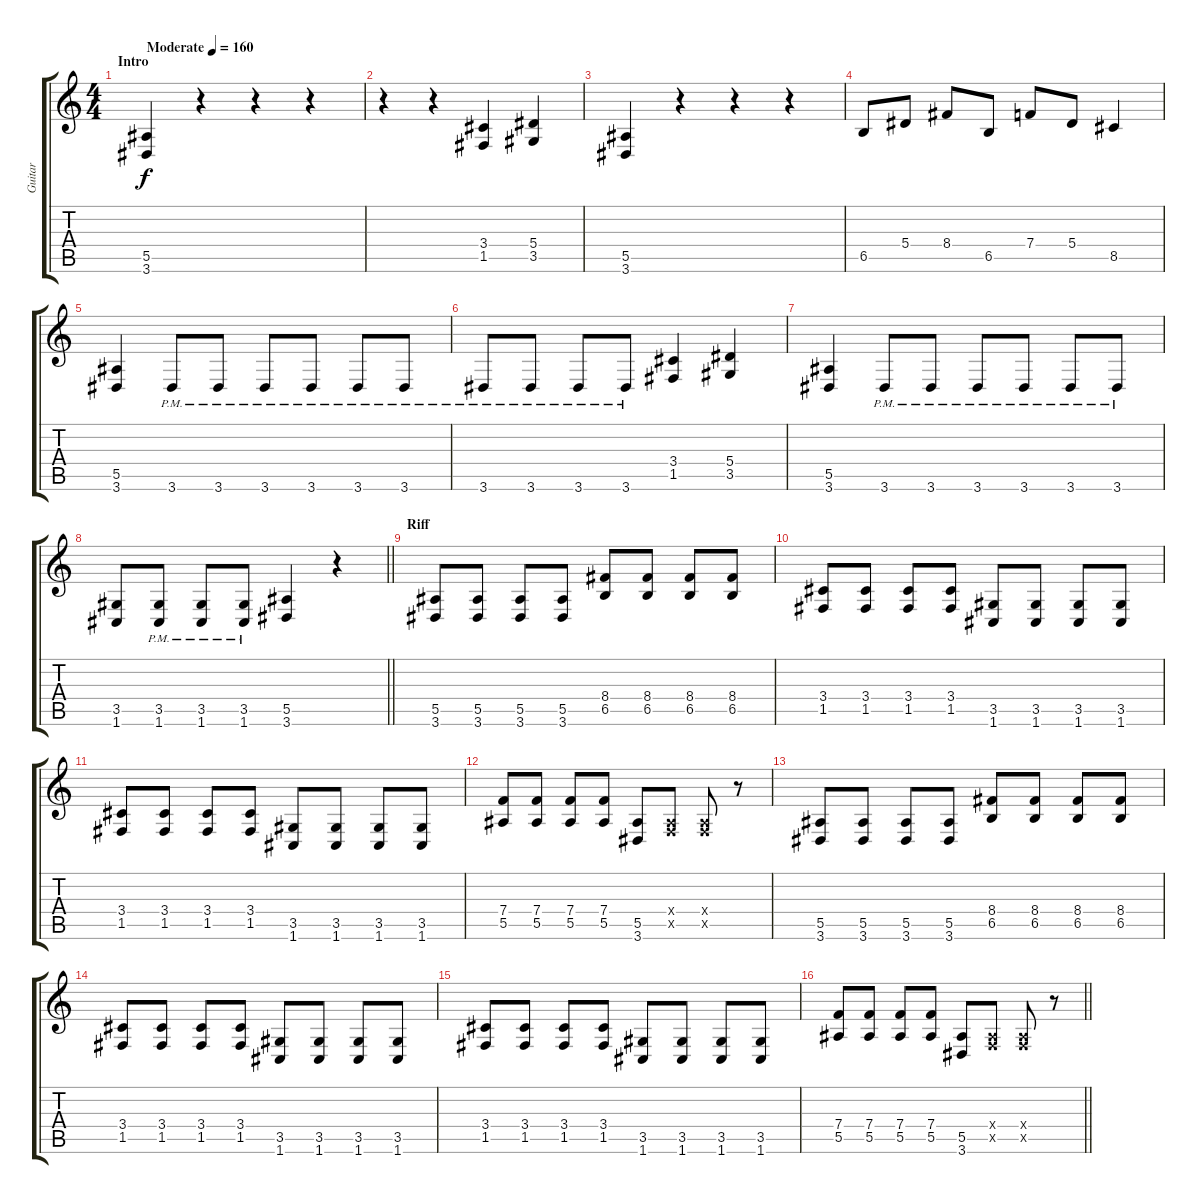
\track ("Guitar" "Guitar") {instrument distortionguitar}
\staff {score tabs}
\tuning (C4 G3 Eb3 Bb2 F2 C2) {hide}
\ts (4 4)
\section ("" "Intro")
\tempo (160 "Moderate")
\clef g2
\ks c
(5.5 3.6).4{dy f instrument distortionguitar} r.4 r.4 r.4 |
r.4 r.4 (3.4 1.5).4 (5.4 3.5).4 |
(5.5 3.6).4 r.4 r.4 r.4 |
6.5.8 5.4.8 8.4.8 6.5.8 7.4.8 5.4.8 8.5.4 |
(5.5 3.6).4 3.6{pm}.8 3.6{pm}.8 3.6{pm}.8 3.6{pm}.8 3.6{pm}.8 3.6{pm}.8 |
3.6{pm}.8 3.6{pm}.8 3.6{pm}.8 3.6{pm}.8 (3.4 1.5).4 (5.4 3.5).4 |
(5.5 3.6).4 3.6{pm}.8 3.6{pm}.8 3.6{pm}.8 3.6{pm}.8 3.6{pm}.8 3.6{pm}.8 |
\barLineRight lightlight
(3.5 1.6).8 (3.5{pm} 1.6{pm}).8 (3.5{pm} 1.6{pm}).8 (3.5{pm} 1.6{pm}).8 (5.5 3.6).4 r.4 |
\section ("" "Riff")
(5.5 3.6).8 (5.5 3.6).8 (5.5 3.6).8 (5.5 3.6).8 (8.4 6.5).8 (8.4 6.5).8 (8.4 6.5).8 (8.4 6.5).8 |
(3.4 1.5).8 (3.4 1.5).8 (3.4 1.5).8 (3.4 1.5).8 (3.5 1.6).8 (3.5 1.6).8 (3.5 1.6).8 (3.5 1.6).8 |
(3.4 1.5).8 (3.4 1.5).8 (3.4 1.5).8 (3.4 1.5).8 (3.5 1.6).8 (3.5 1.6).8 (3.5 1.6).8 (3.5 1.6).8 |
(7.4 5.5).8 (7.4 5.5).8 (7.4 5.5).8 (7.4 5.5).8 (5.5 3.6).8 (0.4{x} 0.5{x}).8 (0.4{x} 0.5{x}).8 r.8 |
(5.5 3.6).8 (5.5 3.6).8 (5.5 3.6).8 (5.5 3.6).8 (8.4 6.5).8 (8.4 6.5).8 (8.4 6.5).8 (8.4 6.5).8 |
(3.4 1.5).8 (3.4 1.5).8 (3.4 1.5).8 (3.4 1.5).8 (3.5 1.6).8 (3.5 1.6).8 (3.5 1.6).8 (3.5 1.6).8 |
(3.4 1.5).8 (3.4 1.5).8 (3.4 1.5).8 (3.4 1.5).8 (3.5 1.6).8 (3.5 1.6).8 (3.5 1.6).8 (3.5 1.6).8 |
\barLineRight lightlight
(7.4 5.5).8 (7.4 5.5).8 (7.4 5.5).8 (7.4 5.5).8 (5.5 3.6).8 (0.4{x} 0.5{x}).8 (0.4{x} 0.5{x}).8 r.8
